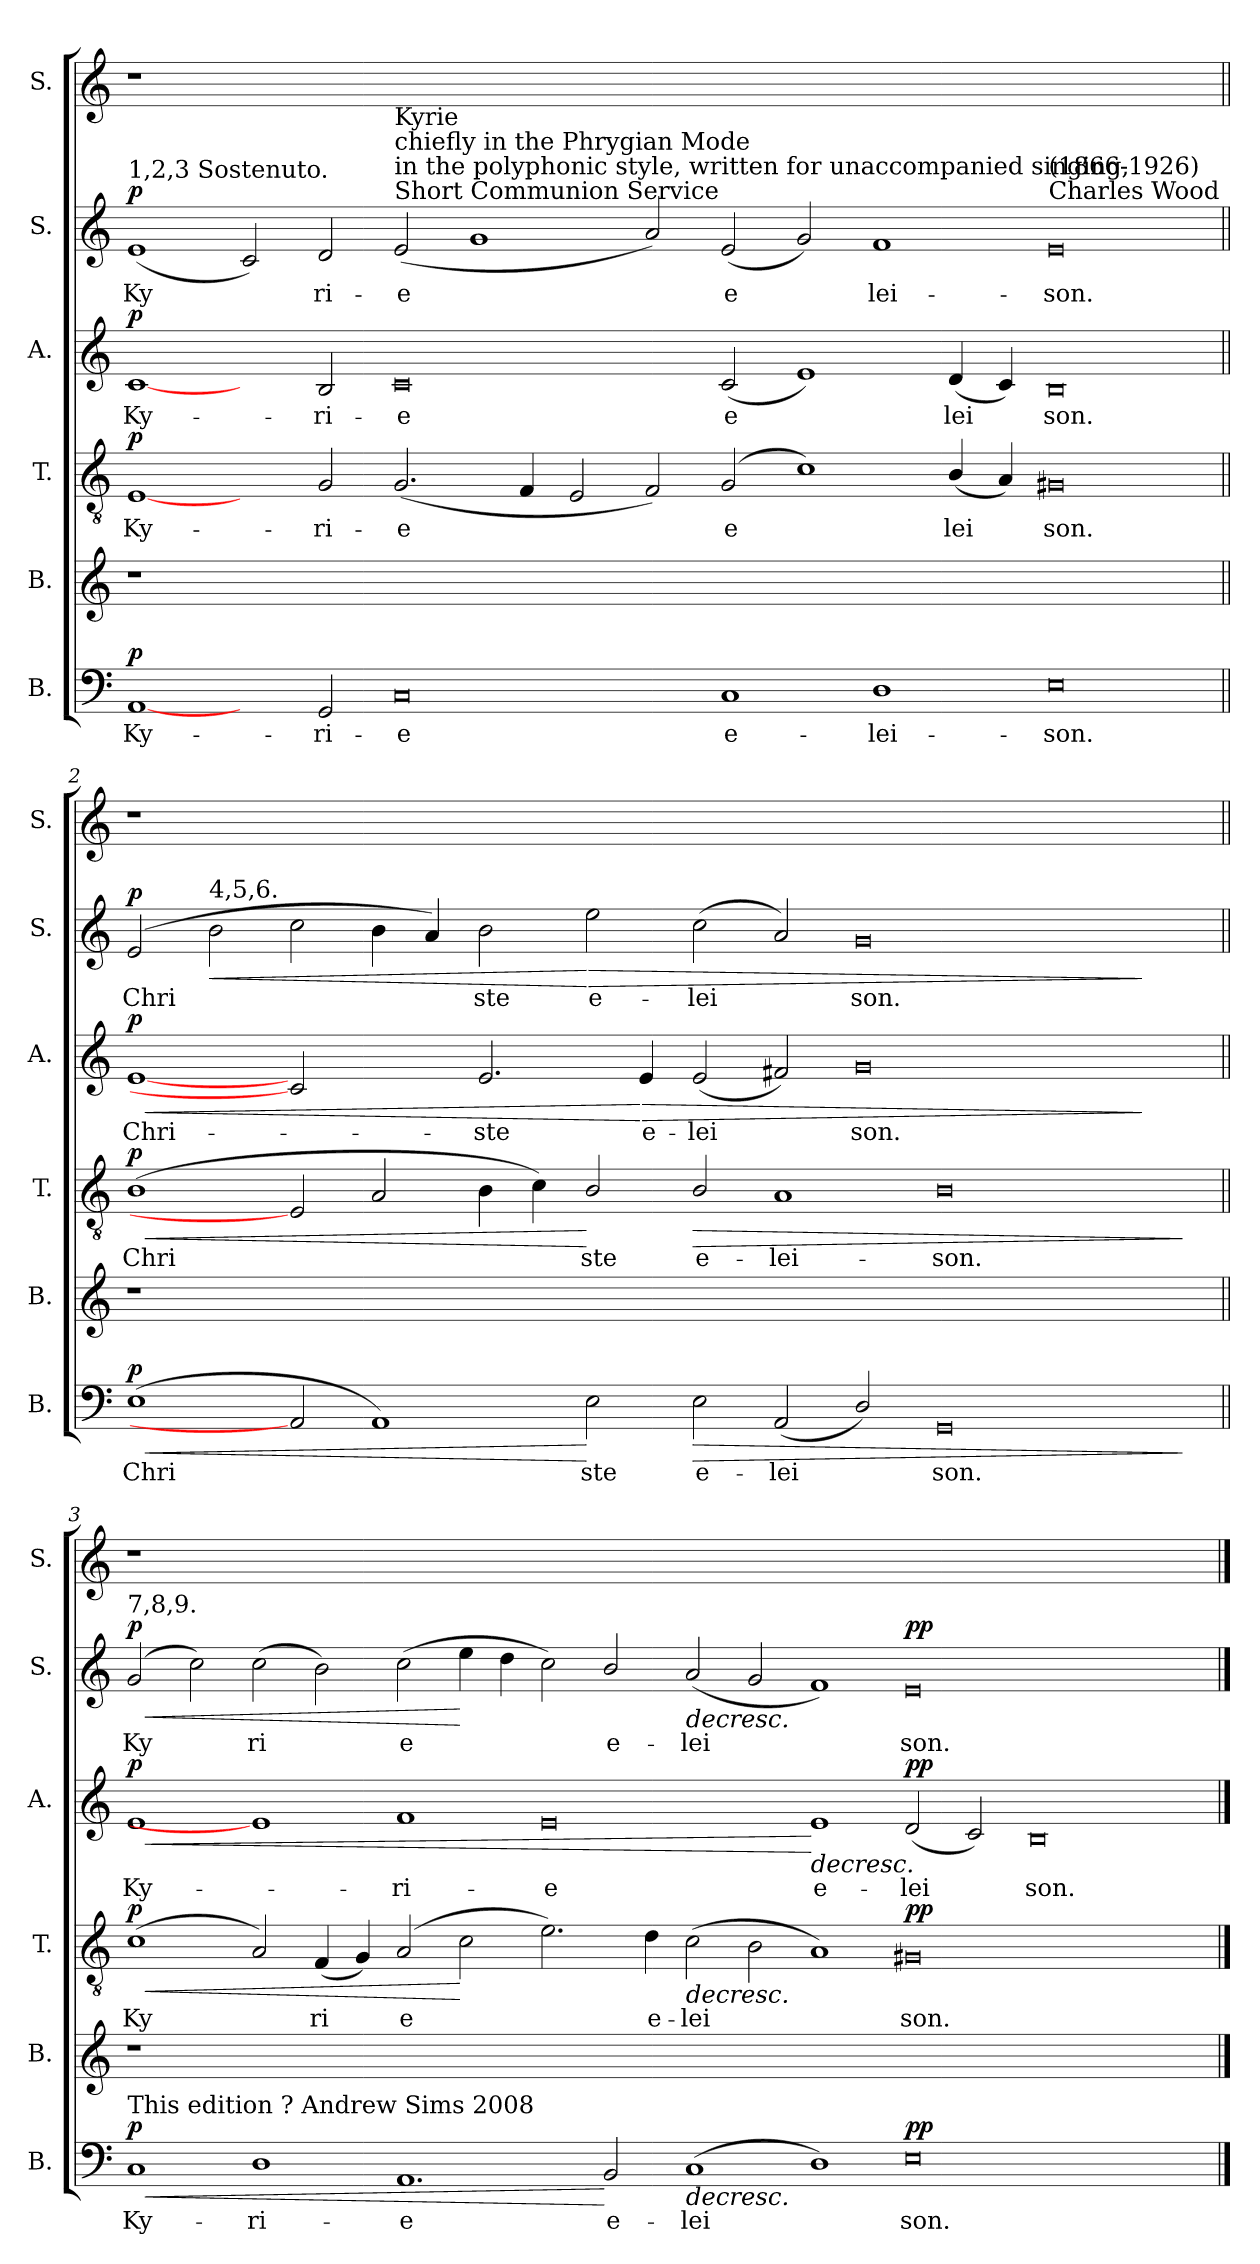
**kern	**text	**dynam	**kern	**kern	**text	**dynam	**kern	**text	**dynam	**kern	**text	**dynam	**kern
*part6	*part6	*part6	*part5	*part4	*part4	*part4	*part3	*part3	*part3	*part2	*part2	*part2	*part1
*staff6	*staff6	*staff6	*staff5	*staff4	*staff4	*staff4	*staff3	*staff3	*staff3	*staff2	*staff2	*staff2	*staff1
*I"B.	*	*	*I"B.	*I"T.	*	*	*I"A.	*	*	*I"S.	*	*	*I"S.
*I'B.	*	*	*I'B.	*I'T.	*	*	*I'A.	*	*	*I'S.	*	*	*I'S.
*clefF4	*	*	*clefG2	*clefGv2	*	*	*clefG2	*	*	*clefG2	*	*	*clefG2
*k[]	*	*	*k[]	*k[]	*	*	*k[]	*	*	*k[]	*	*	*k[]
*MM120	*	*	*MM120	*MM120	*	*	*MM120	*	*	*MM120	*	*	*MM120
=1	=1	=1	=1	=1	=1	=1	=1	=1	=1	=1	=1	=1	=1
!	!	!	!	!	!	!	!	!	!	!LO:TX:a:t=1,2,3  Sostenuto.	!	!	!
!	!LO:LY:b	!LO:DY:b	!	!	!LO:LY:b	!LO:DY:b	!	!LO:LY:b	!LO:DY:b	!	!LO:LY:b	!LO:DY:b	!
[1AA	Ky-	p	1r	[1E	Ky-	p	[1c	Ky-	p	(<1e	Ky	p	1r
2ryy	.	.	1%7ryy	2ryy	.	.	2ryy	.	.	2c/)	.	.	1%7ryy
!	!LO:LY:b	!	!	!	!LO:LY:b	!	!	!LO:LY:b	!	!	!LO:LY:b	!	!
2GG/	-ri-	.	.	2G/	-ri-	.	2B/	-ri-	.	2d/	ri-	.	.
!	!	!	!	!	!	!	!	!	!	!LO:TX:a:t=Short Communion Service	!	!	!
!	!	!	!	!	!	!	!	!	!	!LO:TX:a:t=in the polyphonic style, written for unaccompanied singing,	!	!	!
!	!	!	!	!	!	!	!	!	!	!LO:TX:a:t=chiefly in the Phrygian Mode	!	!	!
!	!	!	!	!	!	!	!	!	!	!LO:TX:a:t=Kyrie	!	!	!
!	!LO:LY:b	!	!	!	!LO:LY:b	!	!	!LO:LY:b	!	!	!LO:LY:b	!	!
0C	-e	.	.	(<2.G/	-e	.	0c	-e	.	(<2e/	-e	.	.
.	.	.	.	.	.	.	.	.	.	1g	.	.	.
.	.	.	.	4F/	.	.	.	.	.	.	.	.	.
.	.	.	.	2E/	.	.	.	.	.	.	.	.	.
.	.	.	.	2F/)	.	.	.	.	.	2a/)	.	.	.
!	!LO:LY:b	!	!	!	!LO:LY:b	!	!	!LO:LY:b	!	!	!LO:LY:b	!	!
1C	e-	.	.	(<2G/	e	.	(<2c/	e	.	(<2e/	e	.	.
.	.	.	.	1c)	.	.	1e)	.	.	2g/)	.	.	.
!	!LO:LY:b	!	!	!	!	!	!	!	!	!	!LO:LY:b	!	!
1D	-lei-	.	.	.	.	.	.	.	.	1f	lei-	.	.
!	!	!	!	!	!LO:LY:b	!	!	!LO:LY:b	!	!	!	!	!
.	.	.	.	(<4B/	lei	.	(<4d/	lei	.	.	.	.	.
.	.	.	.	4A/)	.	.	4c/)	.	.	.	.	.	.
!	!	!	!	!	!	!	!	!	!	!LO:TX:a:t=Charles Wood	!	!	!
!	!	!	!	!	!	!	!	!	!	!LO:TX:a:t=(1866-1926)	!	!	!
!	!LO:LY:b	!	!	!	!LO:LY:b	!	!	!LO:LY:b	!	!	!LO:LY:b	!	!
0E	-son.	.	.	0G#X	son.	.	0B	son.	.	0e	-son.	.	.
!!LO:PB:g=z
=2||	=2||	=2||	=2||	=2||	=2||	=2||	=2||	=2||	=2||	=2||	=2||	=2||	=2||
!	!LO:LY:b	!LO:HP:b	!	!	!LO:LY:b	!LO:HP:b	!	!LO:LY:b	!LO:HP:b	!	!LO:LY:b	!	!
!	!	!LO:DY:n=1:b	!	!	!	!LO:DY:n=1:b	!	!	!LO:DY:n=1:b	!	!	!LO:DY:b	!
(>1E	Chri	< p	1r	(<1B	Chri	< p	[1e	Chri-	< p	(>2e/	Chri	p	1r
!	!	!	!	!	!	!	!	!	!	!LO:TX:a:t=4,5,6.	!	!	!
!	!	!	!	!	!	!	!	!	!	!	!	!LO:HP:b	!
.	.	.	.	.	.	.	.	.	.	2b\	.	<	.
2AA]	.	.	00ryy	2E]	.	.	2c]	.	.	2cc\	.	.	00ryy
1AA)	.	.	.	2A/	.	.	2ryy	.	.	4b\	.	.	.
.	.	.	.	.	.	.	.	.	.	4a/)	.	.	.
!	!	!	!	!	!	!	!	!LO:LY:b	!	!	!LO:LY:b	!	!
.	.	.	.	4B\	.	.	2.e/	-ste	.	2b\	ste	.	.
.	.	.	.	4c\)	.	.	.	.	.	.	.	.	.
!	!LO:LY:b	!	!	!	!LO:LY:b	!	!	!	!	!	!LO:LY:b	!LO:HP:n=1:b	!
2E\	ste	[	.	2B/	ste	[	.	.	.	2ee\	e-	[ >	.
!	!	!	!	!	!	!	!	!LO:LY:b	!LO:HP:n=1:b	!	!	!	!
.	.	.	.	.	.	.	4e/	e-	[ >	.	.	.	.
!	!LO:LY:b	!LO:HP:b	!	!	!LO:LY:b	!LO:HP:b	!	!LO:LY:b	!	!	!LO:LY:b	!	!
2E\	e-	>	.	2B/	e-	>	(<2e/	-lei	.	(<2cc\	-lei	.	.
!	!LO:LY:b	!	!	!	!LO:LY:b	!	!	!	!	!	!	!	!
(<2AA/	-lei	.	.	1A	-lei-	.	2f#X/)	.	.	2a/)	.	.	.
!	!	!	!	!	!	!	!	!LO:LY:b	!	!	!LO:LY:b	!	!
2D/)	.	.	.	.	.	.	0g	son.	.	0g	son.	.	.
!	!LO:LY:b	!	!	!	!LO:LY:b	!	!	!	!	!	!	!	!
0GG	son.	.	.	0B	-son.	.	.	.	.	.	.	.	.
.	.	.	1.ryy	.	.	.	.	.	.	.	.	.	1.ryy
.	.	.	.	.	.	.	2ryy	.	]	2ryy	.	]	.
.	.	]	.	.	.	]	.	.	.	.	.	.	.
!!LO:PB:g=z
=3||	=3||	=3||	=3||	=3||	=3||	=3||	=3||	=3||	=3||	=3||	=3||	=3||	=3||
!	!	!	!	!	!	!	!	!	!	!LO:TX:a:t=7,8,9.	!	!	!
!LO:TX:a:t=This edition ? Andrew Sims 2008	!	!	!	!	!	!	!	!	!	!	!	!	!
!	!LO:LY:b	!LO:HP:b	!	!	!LO:LY:b	!LO:HP:b	!	!LO:LY:b	!LO:HP:b	!	!LO:LY:b	!LO:HP:b	!
!	!	!LO:DY:n=1:b	!	!	!	!LO:DY:n=1:b	!	!	!LO:DY:n=1:b	!	!	!LO:DY:n=1:b	!
1C	Ky-	< p	1r	(<1c	Ky	< p	1e	Ky-	< p	(>2g/	Ky	< p	1r
.	.	.	.	.	.	.	.	.	.	2cc\)	.	.	.
!	!LO:LY:b	!	!	!	!	!	!	!	!	!	!LO:LY:b	!	!
1D	-ri-	.	000ryy	2A/)	.	.	1e]	.	.	(>2cc\	ri	.	000ryy
!	!	!	!	!	!LO:LY:b	!	!	!	!	!	!	!	!
.	.	.	.	(<4F/	ri	.	.	.	.	2b\)	.	.	.
.	.	.	.	4G/)	.	.	.	.	.	.	.	.	.
!	!LO:LY:b	!	!	!	!LO:LY:b	!	!	!LO:LY:b	!	!	!LO:LY:b	!	!
1.AA	-e	.	.	(>2A/	e	.	1f	-ri-	.	(>2cc\	e	.	.
.	.	.	.	2c\	.	[	.	.	.	4ee\	.	[	.
.	.	.	.	.	.	.	.	.	.	4dd\	.	.	.
!	!	!	!	!	!	!	!	!LO:LY:b	!	!	!	!	!
.	.	.	.	2.e\)	.	.	0e	-e	.	2cc\)	.	.	.
!	!LO:LY:b	!	!	!	!	!	!	!	!	!	!LO:LY:b	!	!
2BB/	e-	[	.	.	.	.	.	.	.	2b/	e-	.	.
!	!	!	!	!	!LO:LY:b	!	!	!	!	!	!	!	!
.	.	.	.	4d\	e-	.	.	.	.	.	.	.	.
!	!LO:LY:b	!LO:HP:b	!	!	!LO:LY:b	!LO:HP:b	!	!	!	!	!LO:LY:b	!LO:HP:b	!
(<1C	-lei	>	.	(>2c\	-lei	>	.	.	.	(<2a/	-lei	>	.
.	.	.	.	2B\	.	.	.	.	.	2g/	.	.	.
!	!	!	!	!	!	!	!	!LO:LY:b	!LO:HP:n=1:b	!	!	!	!
1D)	.	.	.	1A)	.	.	1e	e-	[ >	1f)	.	.	.
!	!LO:LY:b	!LO:DY:n=2:b	!	!	!LO:LY:b	!LO:DY:n=2:b	!	!LO:LY:b	!LO:DY:n=2:b	!	!LO:LY:b	!LO:DY:n=2:b	!
0E	son.	pp	.	0G#X	son.	pp	(<2d/	-lei	pp	0e	son.	pp	.
.	.	.	.	.	.	.	2c/)	.	.	.	.	.	.
!	!	!	!	!	!	!	!	!LO:LY:b	!	!	!	!	!
.	.	.	.	.	.	.	0B	son.	.	.	.	.	.
1ryy	.	]	.	1ryy	.	]	.	.	.	1ryy	.	]	.
.	.	.	.	.	.	.	.	.	]	.	.	.	.
==	==	==	==	==	==	==	==	==	==	==	==	==	==
*-	*-	*-	*-	*-	*-	*-	*-	*-	*-	*-	*-	*-	*-
